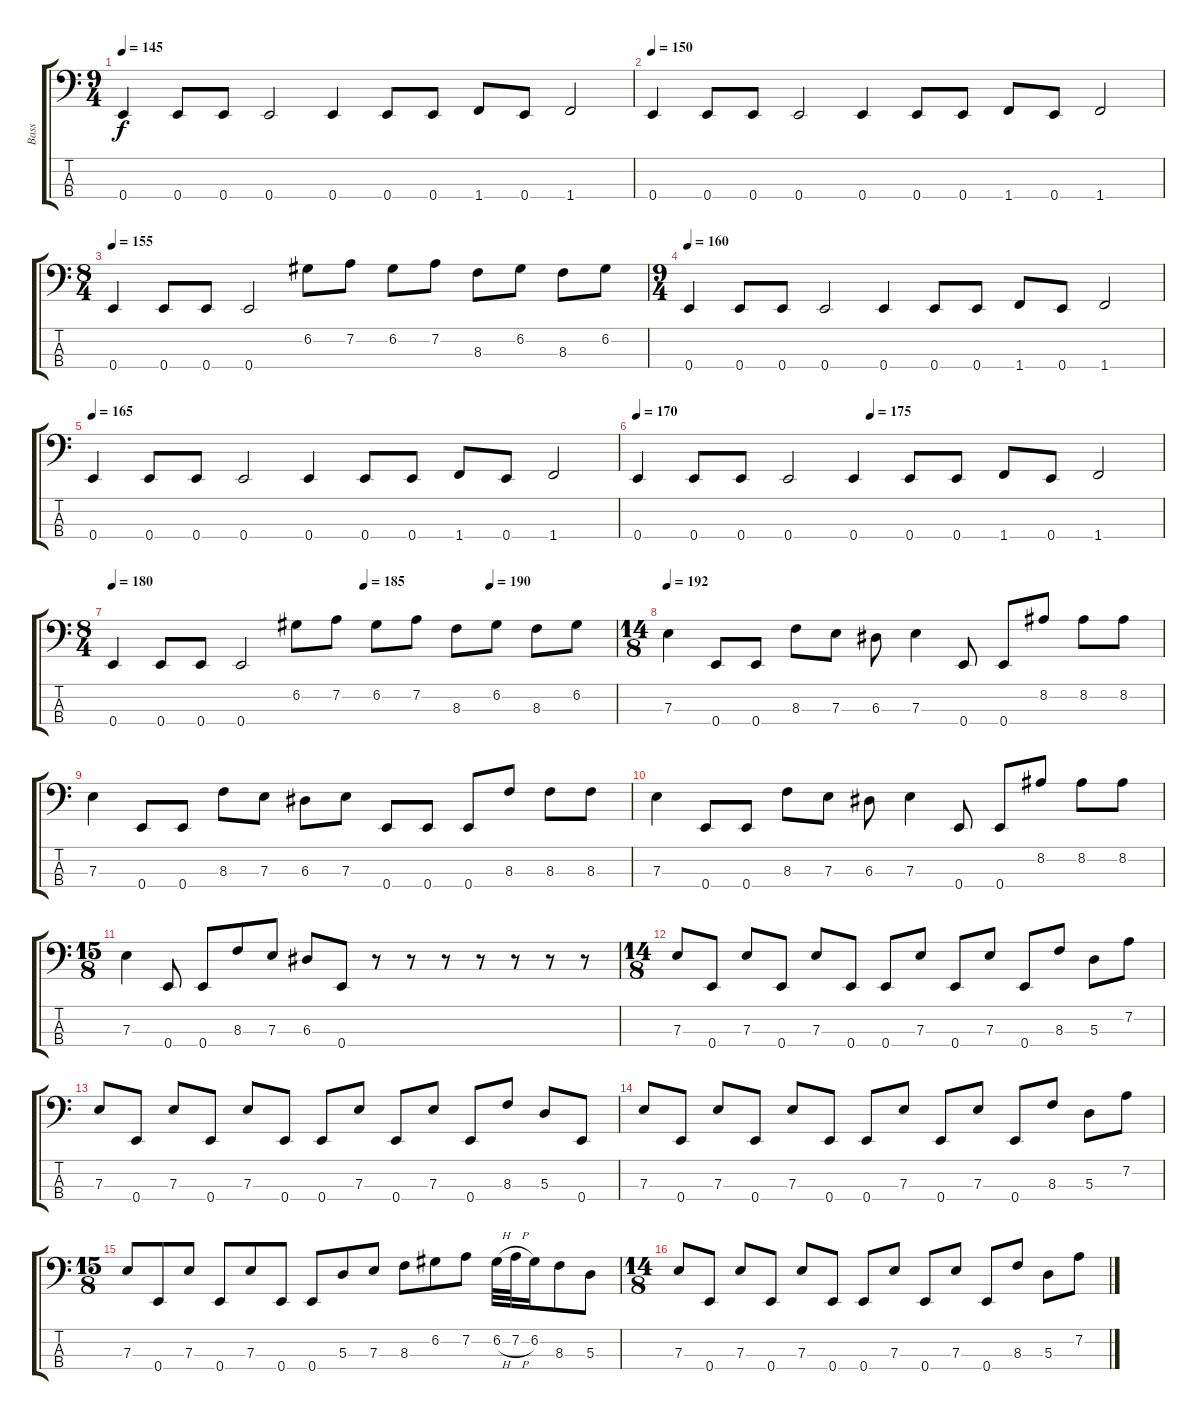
\track ("Bass" "Bass") {instrument electricbassfinger}
\staff {score tabs}
\tuning (G2 D2 A1 E1) {hide}
\ts (9 4)
\tempo 145
\clef f4
\ks c
0.4.4{dy f} 0.4.8 0.4.8 0.4.2 0.4.4 0.4.8 0.4.8 1.4.8 0.4.8 1.4.2 |
\tempo 150
0.4.4 0.4.8 0.4.8 0.4.2 0.4.4 0.4.8 0.4.8 1.4.8 0.4.8 1.4.2 |
\ts (8 4)
\tempo 155
0.4.4 0.4.8 0.4.8 0.4.2 6.2.8 7.2.8 6.2.8 7.2.8 8.3.8 6.2.8 8.3.8 6.2.8 |
\ts (9 4)
\tempo 160
0.4.4 0.4.8 0.4.8 0.4.2 0.4.4 0.4.8 0.4.8 1.4.8 0.4.8 1.4.2 |
\tempo 165
0.4.4 0.4.8 0.4.8 0.4.2 0.4.4 0.4.8 0.4.8 1.4.8 0.4.8 1.4.2 |
\tempo 170
\tempo (175 0.4444444444444444)
0.4.4 0.4.8 0.4.8 0.4.2 0.4.4 0.4.8 0.4.8 1.4.8 0.4.8 1.4.2 |
\ts (8 4)
\tempo 180
\tempo (185 0.5)
\tempo (190 0.75)
0.4.4 0.4.8 0.4.8 0.4.2 6.2.8 7.2.8 6.2.8 7.2.8 8.3.8 6.2.8 8.3.8 6.2.8 |
\ts (14 8)
\tempo 192
7.3.4 0.4.8 0.4.8 8.3.8 7.3.8 6.3.8 7.3.4 0.4.8 0.4.8 8.2.8 8.2.8 8.2.8 |
7.3.4 0.4.8 0.4.8 8.3.8 7.3.8 6.3.8 7.3.8 0.4.8 0.4.8 0.4.8 8.3.8 8.3.8 8.3.8 |
7.3.4 0.4.8 0.4.8 8.3.8 7.3.8 6.3.8 7.3.4 0.4.8 0.4.8 8.2.8 8.2.8 8.2.8 |
\ts (15 8)
7.3.4 0.4.8 0.4.8 8.3.8 7.3.8 6.3.8 0.4.8 r.8 r.8 r.8 r.8 r.8 r.8 r.8 |
\ts (14 8)
7.3.8 0.4.8 7.3.8 0.4.8 7.3.8 0.4.8 0.4.8 7.3.8 0.4.8 7.3.8 0.4.8 8.3.8 5.3.8 7.2.8 |
7.3.8 0.4.8 7.3.8 0.4.8 7.3.8 0.4.8 0.4.8 7.3.8 0.4.8 7.3.8 0.4.8 8.3.8 5.3.8 0.4.8 |
7.3.8 0.4.8 7.3.8 0.4.8 7.3.8 0.4.8 0.4.8 7.3.8 0.4.8 7.3.8 0.4.8 8.3.8 5.3.8 7.2.8 |
\ts (15 8)
7.3.8 0.4.8 7.3.8 0.4.8 7.3.8 0.4.8 0.4.8 5.3.8 7.3.8 8.3.8 6.2.8 7.2.8 6.2{h}.32 7.2{h}.32 6.2.16 8.3.8 5.3.8 |
\ts (14 8)
7.3.8 0.4.8 7.3.8 0.4.8 7.3.8 0.4.8 0.4.8 7.3.8 0.4.8 7.3.8 0.4.8 8.3.8 5.3.8 7.2.8
